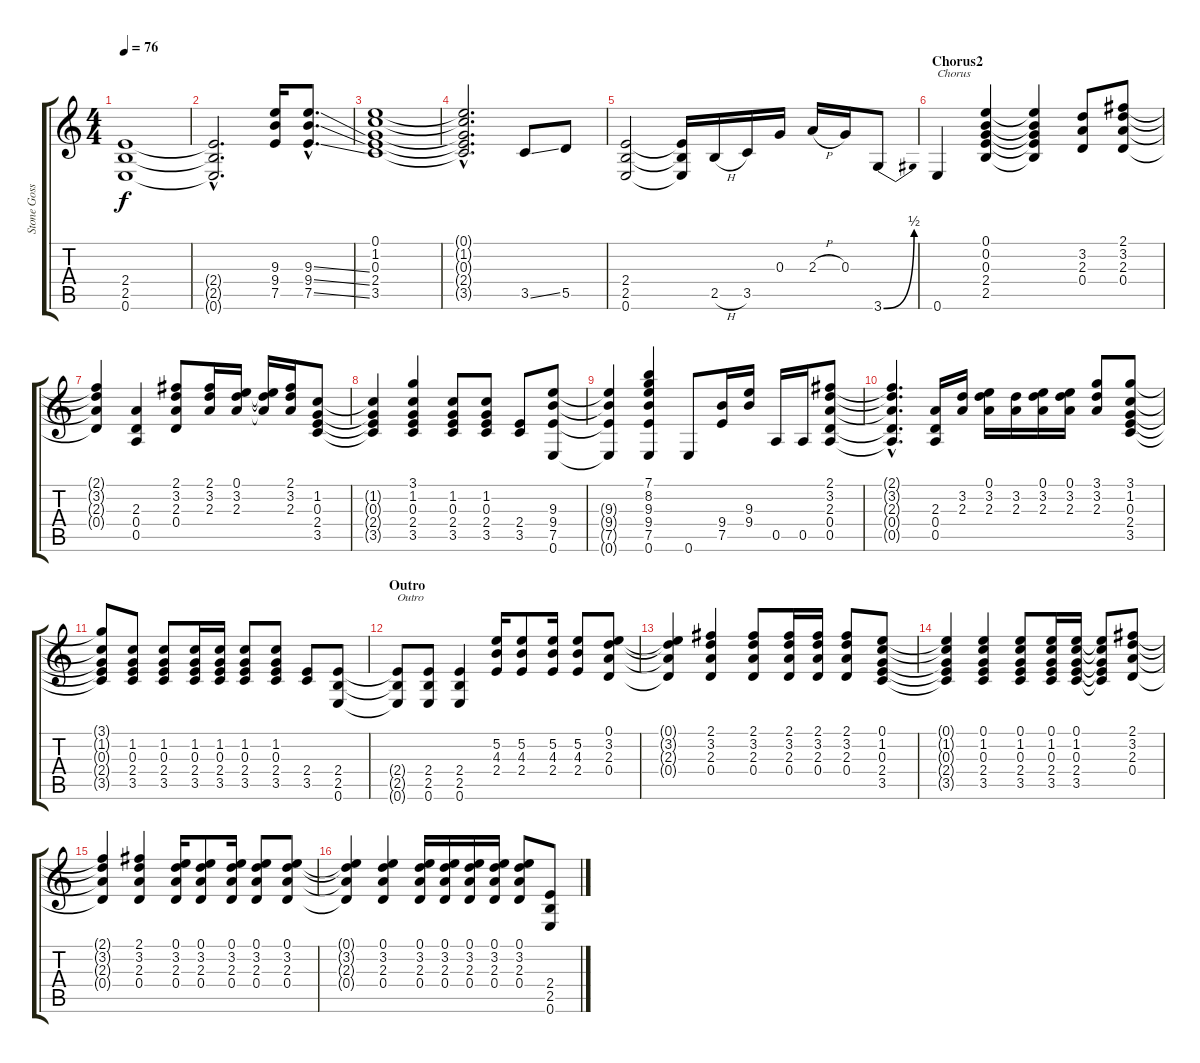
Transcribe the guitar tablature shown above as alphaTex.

\track ("Stone Gossard (Guitar)" "Stone Goss") {instrument electricguitarclean}
\staff {score tabs}
\tuning (E4 B3 G3 D3 A2 E2) {hide}
\ts (4 4)
\tempo 76
\clef g2
\ks c
(2.4 2.5 0.6).1{dy f} |
(2.4{hac t} 2.5{hac t} 0.6{hac t}).2{d} (9.3 9.4 7.5).16 (9.3{ss hac} 9.4{ss hac} 7.5{ss hac}).8{d} |
(0.1 1.2 0.3 2.4 3.5).1 |
(0.1{hac t} 1.2{hac t} 0.3{hac t} 2.4{hac t} 3.5{hac t}).2{d} 3.5{ss}.8 5.5.8 |
(2.4 2.5 0.6).2 (2.4{t} 2.5{t} 0.6{t}).16 2.5{h}.16 3.5.16 0.3.16 2.3{h}.16 0.3.16 3.6{be (bend 0 0 60 2)}.8 |
\section ("" "Chorus2")
0.6.4{txt "Chorus"} (0.1 0.2 0.3 2.4 2.5).4 (0.1{t} 0.2{t} 0.3{t} 2.4{t} 2.5{t}).4 (3.2 2.3 0.4).8 (2.1 3.2 2.3 0.4).8 |
(2.1{t} 3.2{t} 2.3{t} 0.4{t}).4 (2.3 0.4 0.5).4 (2.1 3.2 2.3 0.4).8 (2.1 3.2 2.3).16 (0.1 3.2 2.3).16 (0.1{t} 3.2{t} 2.3{t}).16 (2.1 3.2 2.3).16 (1.2 0.3 2.4 3.5).8 |
(1.2{t} 0.3{t} 2.4{t} 3.5{t}).4 (3.1 1.2 0.3 2.4 3.5).4 (1.2 0.3 2.4 3.5).8 (1.2 0.3 2.4 3.5).8 (2.4 3.5).8 (9.3 9.4 7.5 0.6).8 |
(9.3{t} 9.4{t} 7.5{t} 0.6{t}).4 (7.1 8.2 9.3 9.4 7.5 0.6).4 0.6.8 (9.4 7.5).16 (9.3 9.4).16 0.5.16 0.5.16 (2.1 3.2 2.3 0.4 0.5).8 |
(2.1{hac t} 3.2{hac t} 2.3{hac t} 0.4{hac t} 0.5{hac t}).4{d} (2.3 0.4 0.5).16 (3.2 2.3).16 (0.1 3.2 2.3).16 (3.2 2.3).16 (0.1 3.2 2.3).16 (0.1 3.2 2.3).16 (3.1 3.2 2.3).8 (3.1 1.2 0.3 2.4 3.5).8 |
(3.1{t} 1.2{t} 0.3{t} 2.4{t} 3.5{t}).8 (1.2 0.3 2.4 3.5).8 (1.2 0.3 2.4 3.5).8 (1.2 0.3 2.4 3.5).16 (1.2 0.3 2.4 3.5).16 (1.2 0.3 2.4 3.5).8 (1.2 0.3 2.4 3.5).8 (2.4 3.5).8 (2.4 2.5 0.6).8 |
\section ("" "Outro")
(2.4{t} 2.5{t} 0.6{t}).8{txt "Outro"} (2.4 2.5 0.6).8 (2.4 2.5 0.6).4 (5.2 4.3 2.4).16 (5.2 4.3 2.4).8 (5.2 4.3 2.4).16 (5.2 4.3 2.4).8 (0.1 3.2 2.3 0.4).8 |
(0.1{t} 3.2{t} 2.3{t} 0.4{t}).4 (2.1 3.2 2.3 0.4).4 (2.1 3.2 2.3 0.4).8 (2.1 3.2 2.3 0.4).16 (2.1 3.2 2.3 0.4).16 (2.1 3.2 2.3 0.4).8 (0.1 1.2 0.3 2.4 3.5).8 |
(0.1{t} 1.2{t} 0.3{t} 2.4{t} 3.5{t}).4 (0.1 1.2 0.3 2.4 3.5).4 (0.1 1.2 0.3 2.4 3.5).8 (0.1 1.2 0.3 2.4 3.5).16 (0.1 1.2 0.3 2.4 3.5).16 (0.1{t} 1.2{t} 0.3{t} 2.4{t} 3.5{t}).8 (2.1 3.2 2.3 0.4).8 |
(2.1{t} 3.2{t} 2.3{t} 0.4{t}).4 (2.1 3.2 2.3 0.4).4 (0.1 3.2 2.3 0.4).16 (0.1 3.2 2.3 0.4).8 (0.1 3.2 2.3 0.4).16 (0.1 3.2 2.3 0.4).8 (0.1 3.2 2.3 0.4).8 |
(0.1{t} 3.2{t} 2.3{t} 0.4{t}).4 (0.1 3.2 2.3 0.4).4 (0.1 3.2 2.3 0.4).16 (0.1 3.2 2.3 0.4).16 (0.1 3.2 2.3 0.4).16 (0.1 3.2 2.3 0.4).16 (0.1 3.2 2.3 0.4).8 (2.4 2.5 0.6).8
